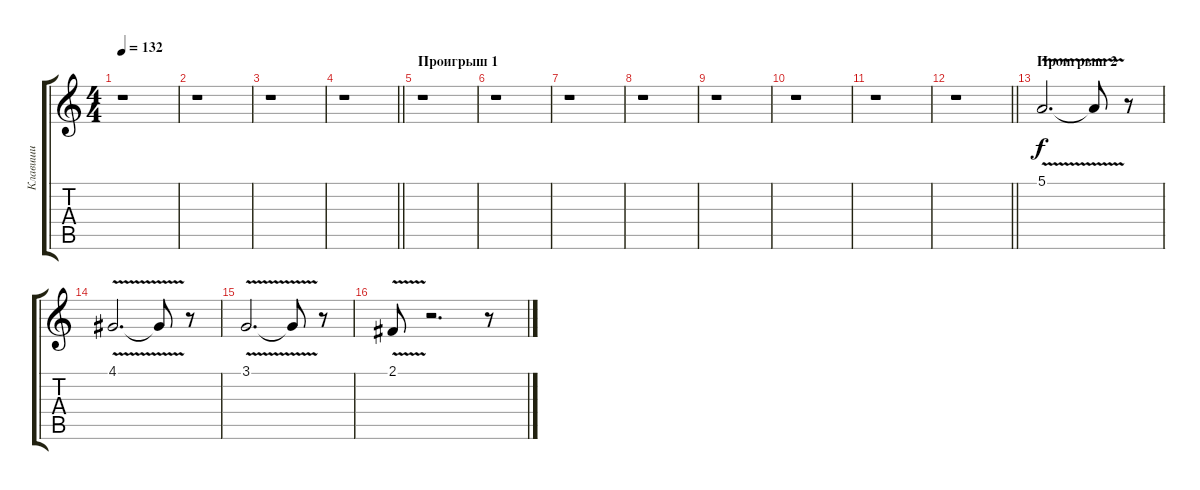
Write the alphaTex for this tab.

\track ("Клавиши" "Клавиши") {instrument lead5charang}
\staff {score tabs}
\tuning (E4 B3 G3 D3 A2 E2) {hide}
\ts (4 4)
\tempo 132
\clef g2
\ks c
r.1{dy f} |
r.1 |
r.1 |
\barLineRight lightlight
r.1 |
\section ("" "Проигрыш 1")
r.1 |
r.1 |
r.1 |
r.1 |
r.1 |
r.1 |
r.1 |
\barLineRight lightlight
r.1 |
\section ("" "Проигрыш 2")
5.1{v}.2{d} 5.1{t}.8 r.8 |
4.1{v}.2{d} 4.1{t}.8 r.8 |
3.1{v}.2{d} 3.1{t}.8 r.8 |
2.1{v}.8 r.2{d} r.8
